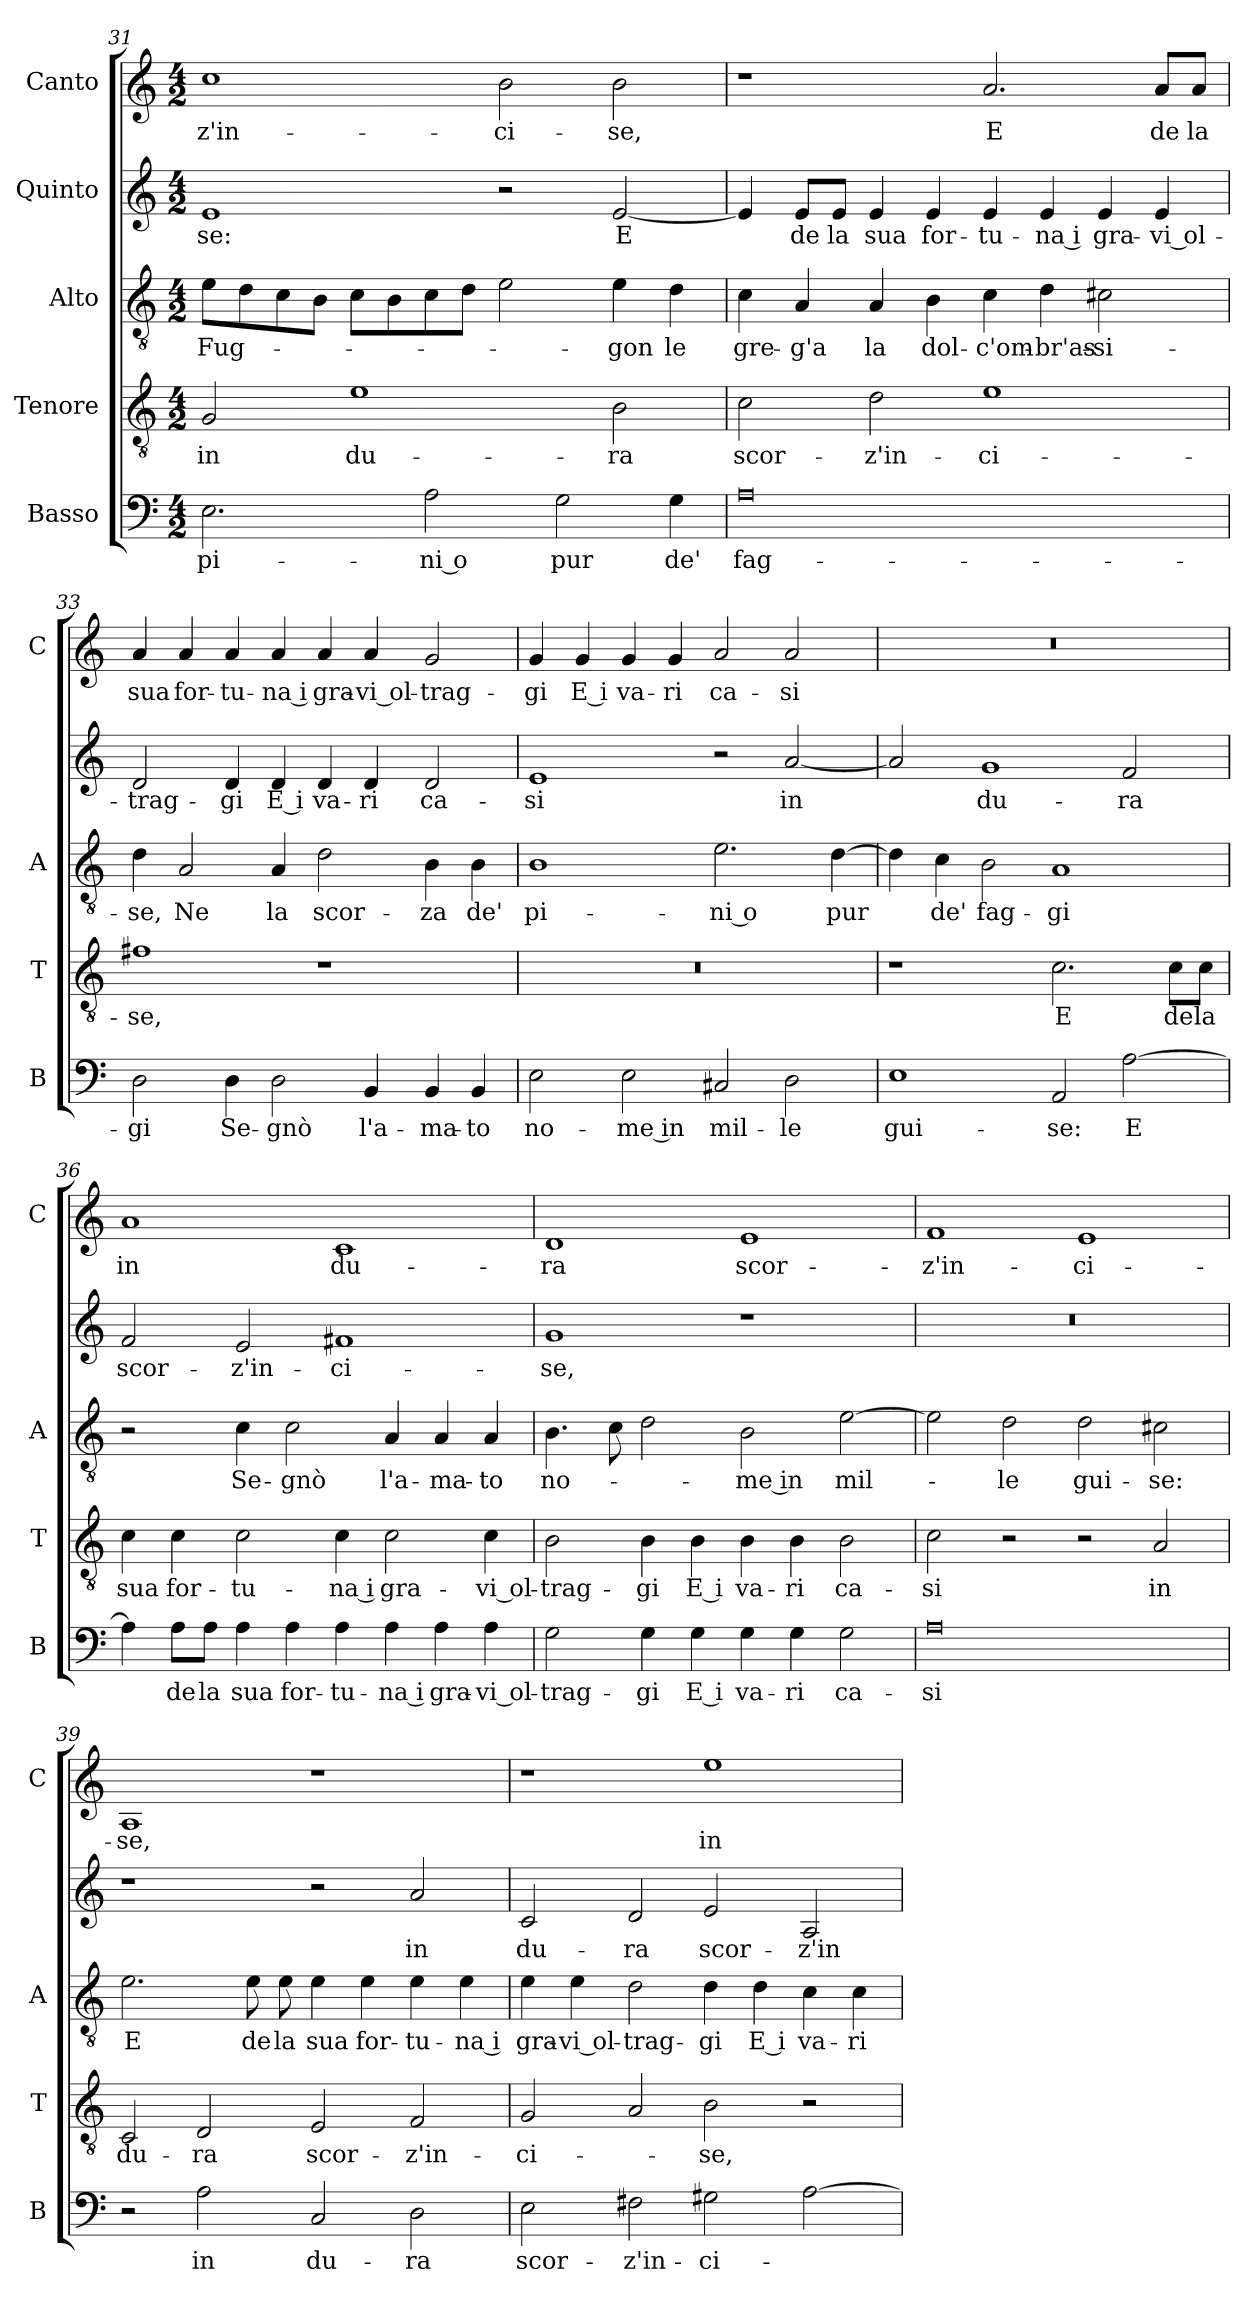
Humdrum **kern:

**kern	**text	**kern	**text	**kern	**text	**kern	**text	**kern	**text
*part5	*part5	*part4	*part4	*part3	*part3	*part2	*part2	*part1	*part1
*staff5	*staff5	*staff4	*staff4	*staff3	*staff3	*staff2	*staff2	*staff1	*staff1
*I"Basso	*	*I"Tenore	*	*I"Alto	*	*I"Quinto	*	*I"Canto	*
*I'B	*	*I'T	*	*I'A	*	*	*	*I'C	*
*clefF4	*	*clefGv2	*	*clefGv2	*	*clefG2	*	*clefG2	*
*k[]	*	*k[]	*	*k[]	*	*k[]	*	*k[]	*
*C:	*	*C:	*	*C:	*	*C:	*	*C:	*
*M4/2	*	*M4/2	*	*M4/2	*	*M4/2	*	*M4/2	*
=31	=31	=31	=31	=31	=31	=31	=31	=31	=31
2.E	pi-	2G	in	8eL	Fug-	1e	-se:	1cc	-z'in-
.	.	.	.	8d	.	.	.	.	.
.	.	.	.	8c	.	.	.	.	.
.	.	.	.	8BJ	.	.	.	.	.
.	.	1e	du-	8cL	.	.	.	.	.
.	.	.	.	8B	.	.	.	.	.
2A	-ni o	.	.	8c	.	.	.	.	.
.	.	.	.	8dJ	.	.	.	.	.
.	.	.	.	2e	.	2r	.	2b	-ci-
2G	pur	.	.	.	.	.	.	.	.
.	.	2B	-ra	4e	-gon	[2e	E	2b	-se,
4G	de'	.	.	4d	le	.	.	.	.
=32	=32	=32	=32	=32	=32	=32	=32	=32	=32
0A	fag-	2c	scor-	4c	gre-	4e]	.	1r	.
.	.	.	.	4A	-g'a	8e/L	de	.	.
.	.	.	.	.	.	8e/J	la	.	.
.	.	2d	-z'in-	4A	la	4e	sua	.	.
.	.	.	.	4B	dol-	4e	for-	.	.
.	.	1e	-ci-	4c	-c'om-	4e	-tu-	2.a	E
.	.	.	.	4d	-br'as-	4e	-na i	.	.
.	.	.	.	2c#X	-si-	4e	gra-	.	.
.	.	.	.	.	.	4e	-vi ol-	8a/L	de
.	.	.	.	.	.	.	.	8a/J	la
=33	=33	=33	=33	=33	=33	=33	=33	=33	=33
2D	-gi	1f#X	-se,	4d	-se,	2d	-trag-	4a	sua
.	.	.	.	2A	Ne	.	.	4a	for-
4D	Se-	.	.	.	.	4d	-gi	4a	-tu-
2D	-gnò	.	.	4A	la	4d	E i	4a	-na i
.	.	1r	.	2d	scor-	4d	va-	4a	gra-
4BB	l'a-	.	.	.	.	4d	-ri	4a	-vi ol-
4BB	-ma-	.	.	4B	-za	2d	ca-	2g	-trag-
4BB	-to	.	.	4B	de'	.	.	.	.
=34	=34	=34	=34	=34	=34	=34	=34	=34	=34
2E	no-	0r	.	1B	pi-	1e	-si	4g	-gi
.	.	.	.	.	.	.	.	4g	E i
2E	-me in	.	.	.	.	.	.	4g	va-
.	.	.	.	.	.	.	.	4g	-ri
2C#X	mil-	.	.	2.e	-ni o	2r	.	2a	ca-
2D	-le	.	.	.	.	[2a	in	2a	-si
.	.	.	.	[4d	pur	.	.	.	.
=35	=35	=35	=35	=35	=35	=35	=35	=35	=35
1E	gui-	1r	.	4d]	.	2a]	.	0r	.
.	.	.	.	4c	de'	.	.	.	.
.	.	.	.	2B	fag-	1g	du-	.	.
2AA	-se:	2.c	E	1A	-gi	.	.	.	.
[2A	E	.	.	.	.	2f	-ra	.	.
.	.	8c\L	de	.	.	.	.	.	.
.	.	8c\J	la	.	.	.	.	.	.
=36	=36	=36	=36	=36	=36	=36	=36	=36	=36
4A]	.	4c	sua	2r	.	2f	scor-	1a	in
8A\L	de	4c	for-	.	.	.	.	.	.
8A\J	la	.	.	.	.	.	.	.	.
4A	sua	2c	-tu-	4c	Se-	2e	-z'in-	.	.
4A	for-	.	.	2c	-gnò	.	.	.	.
4A	-tu-	4c	-na i	.	.	1f#X	-ci-	1c	du-
4A	-na i	2c	gra-	4A	l'a-	.	.	.	.
4A	gra-	.	.	4A	-ma-	.	.	.	.
4A	-vi ol-	4c	-vi ol-	4A	-to	.	.	.	.
=37	=37	=37	=37	=37	=37	=37	=37	=37	=37
2G	-trag-	2B	-trag-	4.B	no-	1g	-se,	1d	-ra
.	.	.	.	8c	.	.	.	.	.
4G	-gi	4B	-gi	2d	.	.	.	.	.
4G	E i	4B	E i	.	.	.	.	.	.
4G	va-	4B	va-	2B	-me in	1r	.	1e	scor-
4G	-ri	4B	-ri	.	.	.	.	.	.
2G	ca-	2B	ca-	[2e	mil-	.	.	.	.
=38	=38	=38	=38	=38	=38	=38	=38	=38	=38
0A	-si	2c	-si	2e]	.	0r	.	1f	-z'in-
.	.	2r	.	2d	-le	.	.	.	.
.	.	2r	.	2d	gui-	.	.	1e	-ci-
.	.	2A	in	2c#X	-se:	.	.	.	.
=39	=39	=39	=39	=39	=39	=39	=39	=39	=39
2r	.	2C	du-	2.e	E	1r	.	1A	-se,
2A	in	2D	-ra	.	.	.	.	.	.
.	.	.	.	8e	de	.	.	.	.
.	.	.	.	8e	la	.	.	.	.
2C	du-	2E	scor-	4e	sua	2r	.	1r	.
.	.	.	.	4e	for-	.	.	.	.
2D	-ra	2F	-z'in-	4e	-tu-	2a	in	.	.
.	.	.	.	4e	-na i	.	.	.	.
=40	=40	=40	=40	=40	=40	=40	=40	=40	=40
2E	scor-	2G	-ci-	4e	gra-	2c	du-	1r	.
.	.	.	.	4e	-vi ol-	.	.	.	.
2F#X	-z'in-	2A	.	2d	-trag-	2d	-ra	.	.
2G#X	-ci-	2B	-se,	4d	-gi	2e	scor-	1ee	in
.	.	.	.	4d	E i	.	.	.	.
[2A	.	2r	.	4c	va-	2A	-z'in-	.	.
.	.	.	.	4c	-ri	.	.	.	.
=	=	=	=	=	=	=	=	=	=
*-	*-	*-	*-	*-	*-	*-	*-	*-	*-
